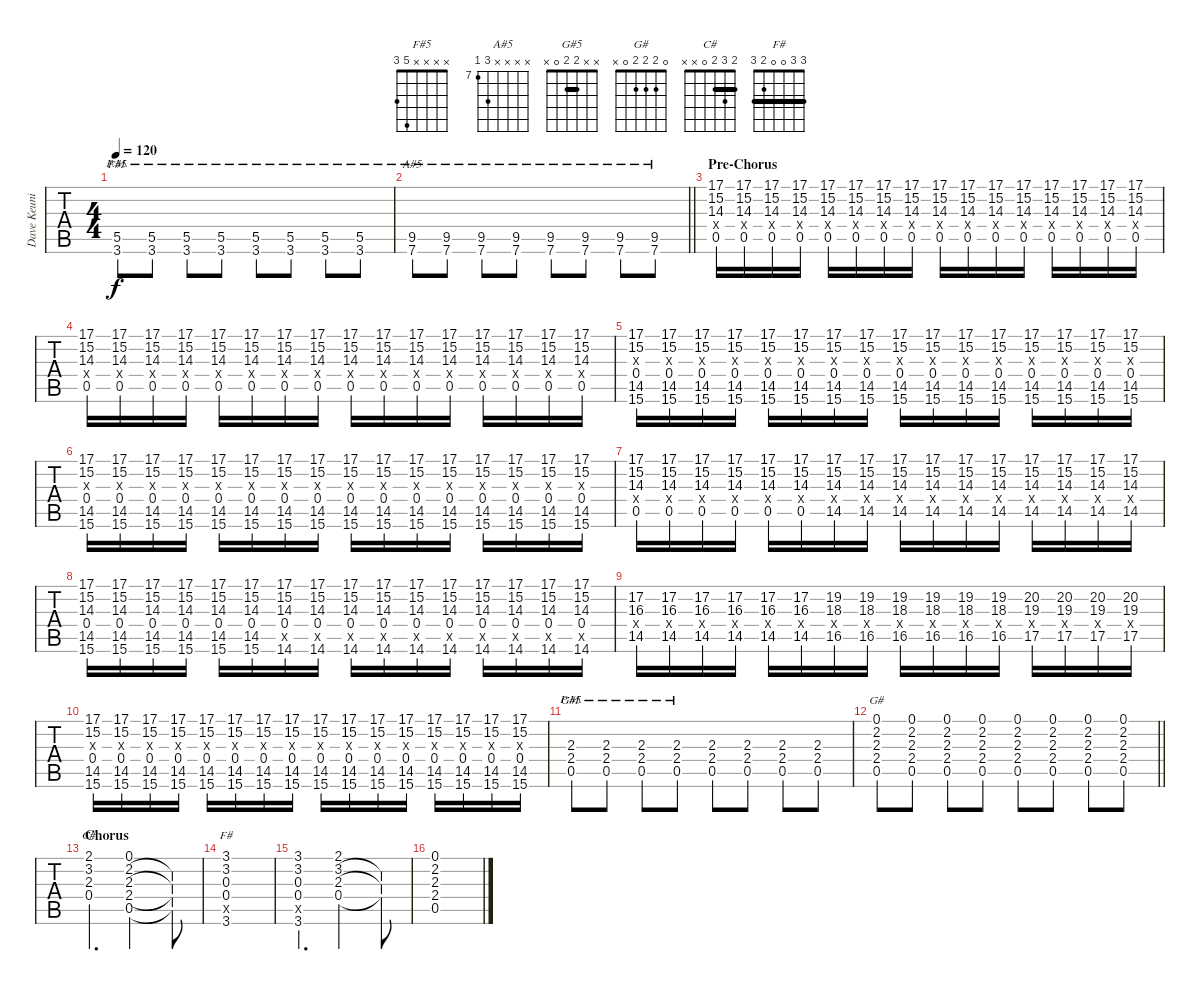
\track ("Dave Keuning's lead guitar" "Dave Keuni") {instrument overdrivenguitar}
\staff {tabs}
\tuning (Eb4 Bb3 Gb3 Db3 Ab2 Eb2) {hide}
\chord ("F#5" x x x x 5 3)
\chord ("A#5" x x x x 9 7) {firstfret 7}
\chord ("G#5" x x 2 2 0 x) {barre 2}
\chord ("G#" 0 2 2 2 0 x)
\chord ("C#" 2 3 2 0 x x) {barre 2}
\chord ("F#" 3 3 0 0 2 3) {barre 3}
\ts (4 4)
\tempo 120
\clef g2
\ks c#
(5.5{pm} 3.6{pm}).8{ch "F#5" dy f} (5.5{pm} 3.6{pm}).8 (5.5{pm} 3.6{pm}).8 (5.5{pm} 3.6{pm}).8 (5.5{pm} 3.6{pm}).8 (5.5{pm} 3.6{pm}).8 (5.5{pm} 3.6{pm}).8 (5.5{pm} 3.6{pm}).8 |
\barLineRight lightlight
(9.5{pm} 7.6{pm}).8{ch "A#5"} (9.5{pm} 7.6{pm}).8 (9.5{pm} 7.6{pm}).8 (9.5{pm} 7.6{pm}).8 (9.5{pm} 7.6{pm}).8 (9.5{pm} 7.6{pm}).8 (9.5{pm} 7.6{pm}).8 (9.5{pm} 7.6{pm}).8 |
\section ("" "Pre-Chorus")
(17.1 15.2 14.3 0.4{x} 0.5).16 (17.1 15.2 14.3 0.4{x} 0.5).16 (17.1 15.2 14.3 0.4{x} 0.5).16 (17.1 15.2 14.3 0.4{x} 0.5).16 (17.1 15.2 14.3 0.4{x} 0.5).16 (17.1 15.2 14.3 0.4{x} 0.5).16 (17.1 15.2 14.3 0.4{x} 0.5).16 (17.1 15.2 14.3 0.4{x} 0.5).16 (17.1 15.2 14.3 0.4{x} 0.5).16 (17.1 15.2 14.3 0.4{x} 0.5).16 (17.1 15.2 14.3 0.4{x} 0.5).16 (17.1 15.2 14.3 0.4{x} 0.5).16 (17.1 15.2 14.3 0.4{x} 0.5).16 (17.1 15.2 14.3 0.4{x} 0.5).16 (17.1 15.2 14.3 0.4{x} 0.5).16 (17.1 15.2 14.3 0.4{x} 0.5).16 |
(17.1 15.2 14.3 0.4{x} 0.5).16 (17.1 15.2 14.3 0.4{x} 0.5).16 (17.1 15.2 14.3 0.4{x} 0.5).16 (17.1 15.2 14.3 0.4{x} 0.5).16 (17.1 15.2 14.3 0.4{x} 0.5).16 (17.1 15.2 14.3 0.4{x} 0.5).16 (17.1 15.2 14.3 0.4{x} 0.5).16 (17.1 15.2 14.3 0.4{x} 0.5).16 (17.1 15.2 14.3 0.4{x} 0.5).16 (17.1 15.2 14.3 0.4{x} 0.5).16 (17.1 15.2 14.3 0.4{x} 0.5).16 (17.1 15.2 14.3 0.4{x} 0.5).16 (17.1 15.2 14.3 0.4{x} 0.5).16 (17.1 15.2 14.3 0.4{x} 0.5).16 (17.1 15.2 14.3 0.4{x} 0.5).16 (17.1 15.2 14.3 0.4{x} 0.5).16 |
(17.1 15.2 0.3{x} 0.4 14.5 15.6).16 (17.1 15.2 0.3{x} 0.4 14.5 15.6).16 (17.1 15.2 0.3{x} 0.4 14.5 15.6).16 (17.1 15.2 0.3{x} 0.4 14.5 15.6).16 (17.1 15.2 0.3{x} 0.4 14.5 15.6).16 (17.1 15.2 0.3{x} 0.4 14.5 15.6).16 (17.1 15.2 0.3{x} 0.4 14.5 15.6).16 (17.1 15.2 0.3{x} 0.4 14.5 15.6).16 (17.1 15.2 0.3{x} 0.4 14.5 15.6).16 (17.1 15.2 0.3{x} 0.4 14.5 15.6).16 (17.1 15.2 0.3{x} 0.4 14.5 15.6).16 (17.1 15.2 0.3{x} 0.4 14.5 15.6).16 (17.1 15.2 0.3{x} 0.4 14.5 15.6).16 (17.1 15.2 0.3{x} 0.4 14.5 15.6).16 (17.1 15.2 0.3{x} 0.4 14.5 15.6).16 (17.1 15.2 0.3{x} 0.4 14.5 15.6).16 |
(17.1 15.2 0.3{x} 0.4 14.5 15.6).16 (17.1 15.2 0.3{x} 0.4 14.5 15.6).16 (17.1 15.2 0.3{x} 0.4 14.5 15.6).16 (17.1 15.2 0.3{x} 0.4 14.5 15.6).16 (17.1 15.2 0.3{x} 0.4 14.5 15.6).16 (17.1 15.2 0.3{x} 0.4 14.5 15.6).16 (17.1 15.2 0.3{x} 0.4 14.5 15.6).16 (17.1 15.2 0.3{x} 0.4 14.5 15.6).16 (17.1 15.2 0.3{x} 0.4 14.5 15.6).16 (17.1 15.2 0.3{x} 0.4 14.5 15.6).16 (17.1 15.2 0.3{x} 0.4 14.5 15.6).16 (17.1 15.2 0.3{x} 0.4 14.5 15.6).16 (17.1 15.2 0.3{x} 0.4 14.5 15.6).16 (17.1 15.2 0.3{x} 0.4 14.5 15.6).16 (17.1 15.2 0.3{x} 0.4 14.5 15.6).16 (17.1 15.2 0.3{x} 0.4 14.5 15.6).16 |
(17.1 15.2 14.3 0.4{x} 0.5).16 (17.1 15.2 14.3 0.4{x} 0.5).16 (17.1 15.2 14.3 0.4{x} 0.5).16 (17.1 15.2 14.3 0.4{x} 0.5).16 (17.1 15.2 14.3 0.4{x} 0.5).16 (17.1 15.2 14.3 0.4{x} 0.5).16 (17.1 15.2 14.3 0.4{x} 14.5).16 (17.1 15.2 14.3 0.4{x} 14.5).16 (17.1 15.2 14.3 0.4{x} 14.5).16 (17.1 15.2 14.3 0.4{x} 14.5).16 (17.1 15.2 14.3 0.4{x} 14.5).16 (17.1 15.2 14.3 0.4{x} 14.5).16 (17.1 15.2 14.3 0.4{x} 14.5).16 (17.1 15.2 14.3 0.4{x} 14.5).16 (17.1 15.2 14.3 0.4{x} 14.5).16 (17.1 15.2 14.3 0.4{x} 14.5).16 |
(17.1 15.2 14.3 0.4 14.5 15.6).16 (17.1 15.2 14.3 0.4 14.5 15.6).16 (17.1 15.2 14.3 0.4 14.5 15.6).16 (17.1 15.2 14.3 0.4 14.5 15.6).16 (17.1 15.2 14.3 0.4 14.5 15.6).16 (17.1 15.2 14.3 0.4 14.5 15.6).16 (17.1 15.2 14.3 0.4 14.5{x} 14.6).16 (17.1 15.2 14.3 0.4 14.5{x} 14.6).16 (17.1 15.2 14.3 0.4 14.5{x} 14.6).16 (17.1 15.2 14.3 0.4 14.5{x} 14.6).16 (17.1 15.2 14.3 0.4 14.5{x} 14.6).16 (17.1 15.2 14.3 0.4 14.5{x} 14.6).16 (17.1 15.2 14.3 0.4 14.5{x} 14.6).16 (17.1 15.2 14.3 0.4 14.5{x} 14.6).16 (17.1 15.2 14.3 0.4 14.5{x} 14.6).16 (17.1 15.2 14.3 0.4 14.5{x} 14.6).16 |
(17.2 16.3 0.4{x} 14.5).16 (17.2 16.3 0.4{x} 14.5).16 (17.2 16.3 0.4{x} 14.5).16 (17.2 16.3 0.4{x} 14.5).16 (17.2 16.3 0.4{x} 14.5).16 (17.2 16.3 0.4{x} 14.5).16 (19.2 18.3 0.4{x} 16.5).16 (19.2 18.3 0.4{x} 16.5).16 (19.2 18.3 0.4{x} 16.5).16 (19.2 18.3 0.4{x} 16.5).16 (19.2 18.3 0.4{x} 16.5).16 (19.2 18.3 0.4{x} 16.5).16 (20.2 19.3 16.4{x} 17.5).16 (20.2 19.3 16.4{x} 17.5).16 (20.2 19.3 16.4{x} 17.5).16 (20.2 19.3 16.4{x} 17.5).16 |
(17.1 15.2 0.3{x} 0.4 14.5 15.6).16 (17.1 15.2 0.3{x} 0.4 14.5 15.6).16 (17.1 15.2 0.3{x} 0.4 14.5 15.6).16 (17.1 15.2 0.3{x} 0.4 14.5 15.6).16 (17.1 15.2 0.3{x} 0.4 14.5 15.6).16 (17.1 15.2 0.3{x} 0.4 14.5 15.6).16 (17.1 15.2 0.3{x} 0.4 14.5 15.6).16 (17.1 15.2 0.3{x} 0.4 14.5 15.6).16 (17.1 15.2 0.3{x} 0.4 14.5 15.6).16 (17.1 15.2 0.3{x} 0.4 14.5 15.6).16 (17.1 15.2 0.3{x} 0.4 14.5 15.6).16 (17.1 15.2 0.3{x} 0.4 14.5 15.6).16 (17.1 15.2 0.3{x} 0.4 14.5 15.6).16 (17.1 15.2 0.3{x} 0.4 14.5 15.6).16 (17.1 15.2 0.3{x} 0.4 14.5 15.6).16 (17.1 15.2 2.3{x} 0.4 14.5 15.6).16 |
(2.3{pm} 2.4{pm} 0.5{pm}).8{ch "G#5"} (2.3{pm} 2.4{pm} 0.5{pm}).8 (2.3{pm} 2.4{pm} 0.5{pm}).8 (2.3{pm} 2.4{pm} 0.5{pm}).8 (2.3 2.4 0.5).8 (2.3 2.4 0.5).8 (2.3 2.4 0.5).8 (2.3 2.4 0.5).8 |
\barLineRight lightlight
(0.1 2.2 2.3 2.4 0.5).8{ch "G#"} (0.1 2.2 2.3 2.4 0.5).8 (0.1 2.2 2.3 2.4 0.5).8 (0.1 2.2 2.3 2.4 0.5).8 (0.1 2.2 2.3 2.4 0.5).8 (0.1 2.2 2.3 2.4 0.5).8 (0.1 2.2 2.3 2.4 0.5).8 (0.1 2.2 2.3 2.4 0.5).8 |
\section ("" "Chorus")
(2.1 3.2 2.3 0.4).4{d ch "C#"} (0.1 2.2 2.3 2.4 0.5).2 (2.2{t} 2.3{t} 2.4{t} 0.5{t}).8 |
(3.1 3.2 0.3 0.4 2.5{x} 3.6).1{ch "F#"} |
(3.1 3.2 0.3 0.4 0.5{x} 3.6).4{d} (2.1 3.2 2.3 0.4).2 (3.2{t} 2.3{t} 0.4{t}).8 |
(0.1 2.2 2.3 2.4 0.5).1
